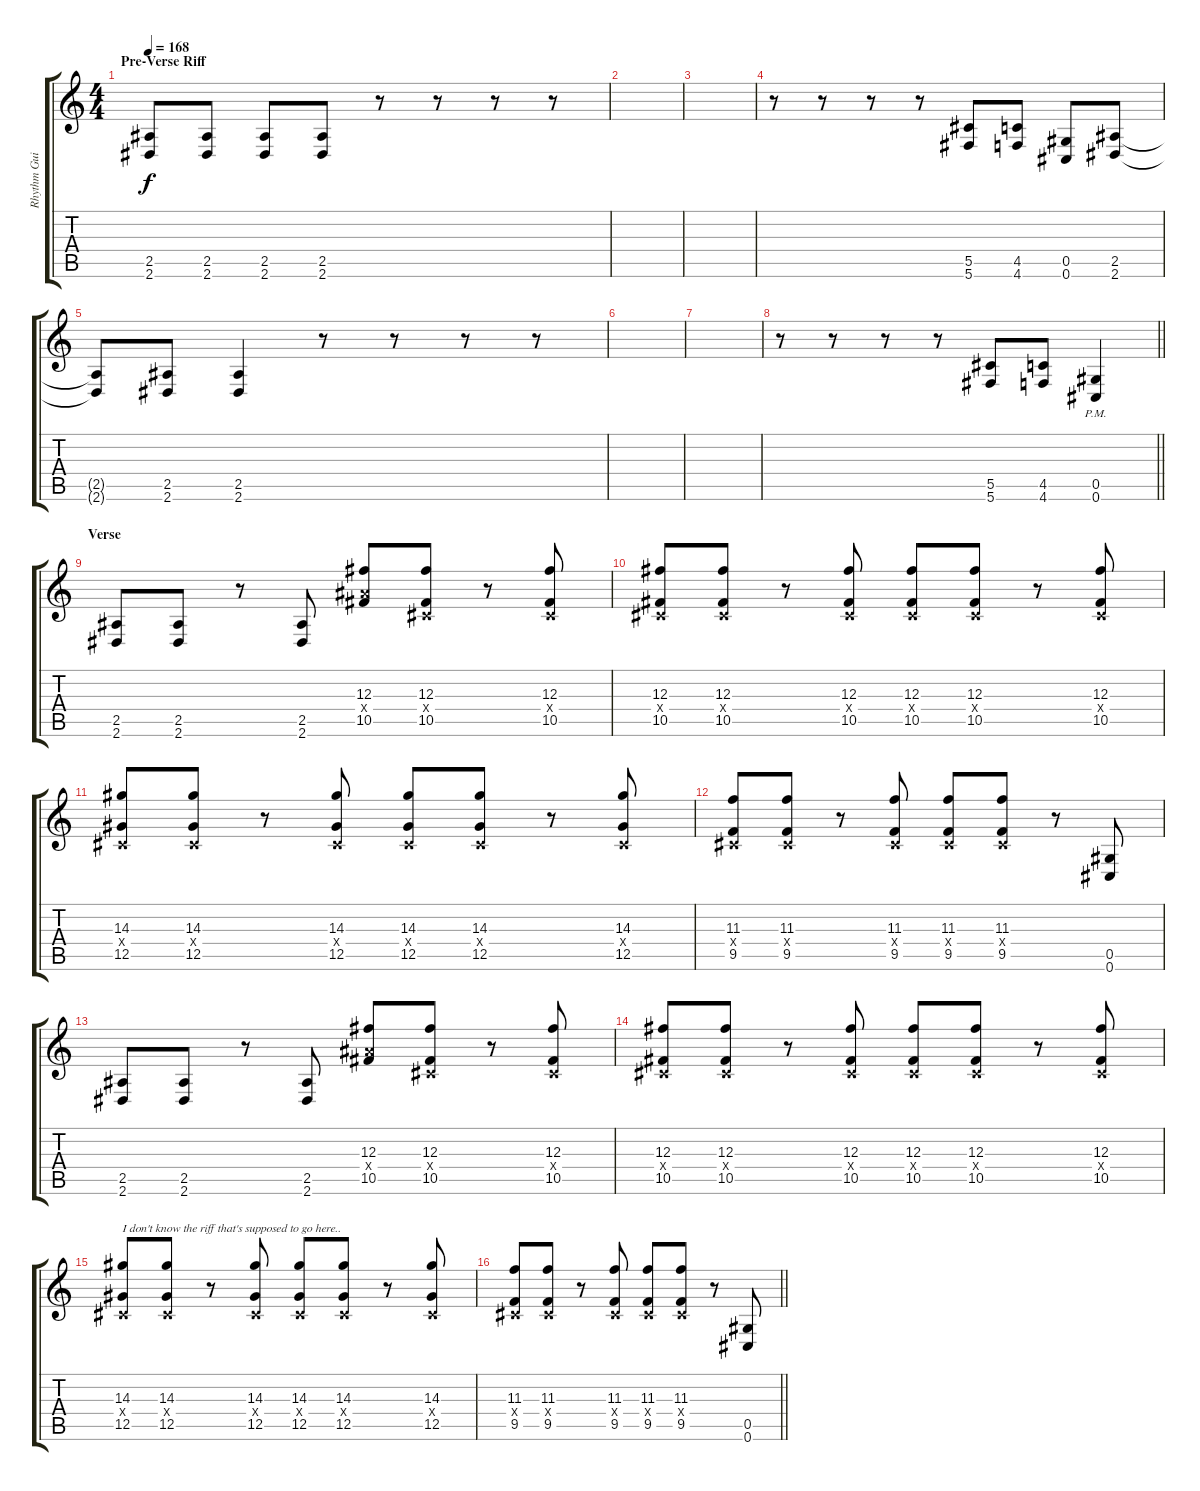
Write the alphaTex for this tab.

\track ("Rhythm Guitar" "Rhythm Gui") {instrument overdrivenguitar}
\staff {score tabs}
\tuning (Eb4 Bb3 Gb3 Db3 Ab2 Db2) {hide}
\ts (4 4)
\section ("" "Pre-Verse Riff")
\tempo 168
\clef g2
\ks c
(2.5 2.6).8{dy f} (2.5 2.6).8 (2.5 2.6).8 (2.5 2.6).8 r.8 r.8 r.8 r.8 |
|
|
r.8 r.8 r.8 r.8 (5.5 5.6).8 (4.5 4.6).8 (0.5 0.6).8 (2.5 2.6).8 |
(2.5{t} 2.6{t}).8 (2.5 2.6).8 (2.5 2.6).4 r.8 r.8 r.8 r.8 |
|
|
\barLineRight lightlight
r.8 r.8 r.8 r.8 (5.5 5.6).8 (4.5 4.6).8 (0.5{pm} 0.6{pm}).4 |
\section ("" "Verse")
(2.5 2.6).8 (2.5 2.6).8 r.8 (2.5 2.6).8 (12.3 9.4{x} 10.5).8 (12.3 0.4{x} 10.5).8 r.8 (12.3 0.4{x} 10.5).8 |
(12.3 0.4{x} 10.5).8 (12.3 0.4{x} 10.5).8 r.8 (12.3 0.4{x} 10.5).8 (12.3 0.4{x} 10.5).8 (12.3 0.4{x} 10.5).8 r.8 (12.3 0.4{x} 10.5).8 |
(14.3 0.4{x} 12.5).8 (14.3 0.4{x} 12.5).8 r.8 (14.3 0.4{x} 12.5).8 (14.3 0.4{x} 12.5).8 (14.3 0.4{x} 12.5).8 r.8 (14.3 0.4{x} 12.5).8 |
(11.3 0.4{x} 9.5).8 (11.3 0.4{x} 9.5).8 r.8 (11.3 0.4{x} 9.5).8 (11.3 0.4{x} 9.5).8 (11.3 0.4{x} 9.5).8 r.8 (0.5 0.6).8 |
(2.5 2.6).8 (2.5 2.6).8 r.8 (2.5 2.6).8 (12.3 9.4{x} 10.5).8 (12.3 0.4{x} 10.5).8 r.8 (12.3 0.4{x} 10.5).8 |
(12.3 0.4{x} 10.5).8 (12.3 0.4{x} 10.5).8 r.8 (12.3 0.4{x} 10.5).8 (12.3 0.4{x} 10.5).8 (12.3 0.4{x} 10.5).8 r.8 (12.3 0.4{x} 10.5).8 |
(14.3 0.4{x} 12.5).8{txt "I don't know the riff that's supposed to go here.."} (14.3 0.4{x} 12.5).8 r.8 (14.3 0.4{x} 12.5).8 (14.3 0.4{x} 12.5).8 (14.3 0.4{x} 12.5).8 r.8 (14.3 0.4{x} 12.5).8 |
\barLineRight lightlight
(11.3 0.4{x} 9.5).8 (11.3 0.4{x} 9.5).8 r.8 (11.3 0.4{x} 9.5).8 (11.3 0.4{x} 9.5).8 (11.3 0.4{x} 9.5).8 r.8 (0.5 0.6).8
